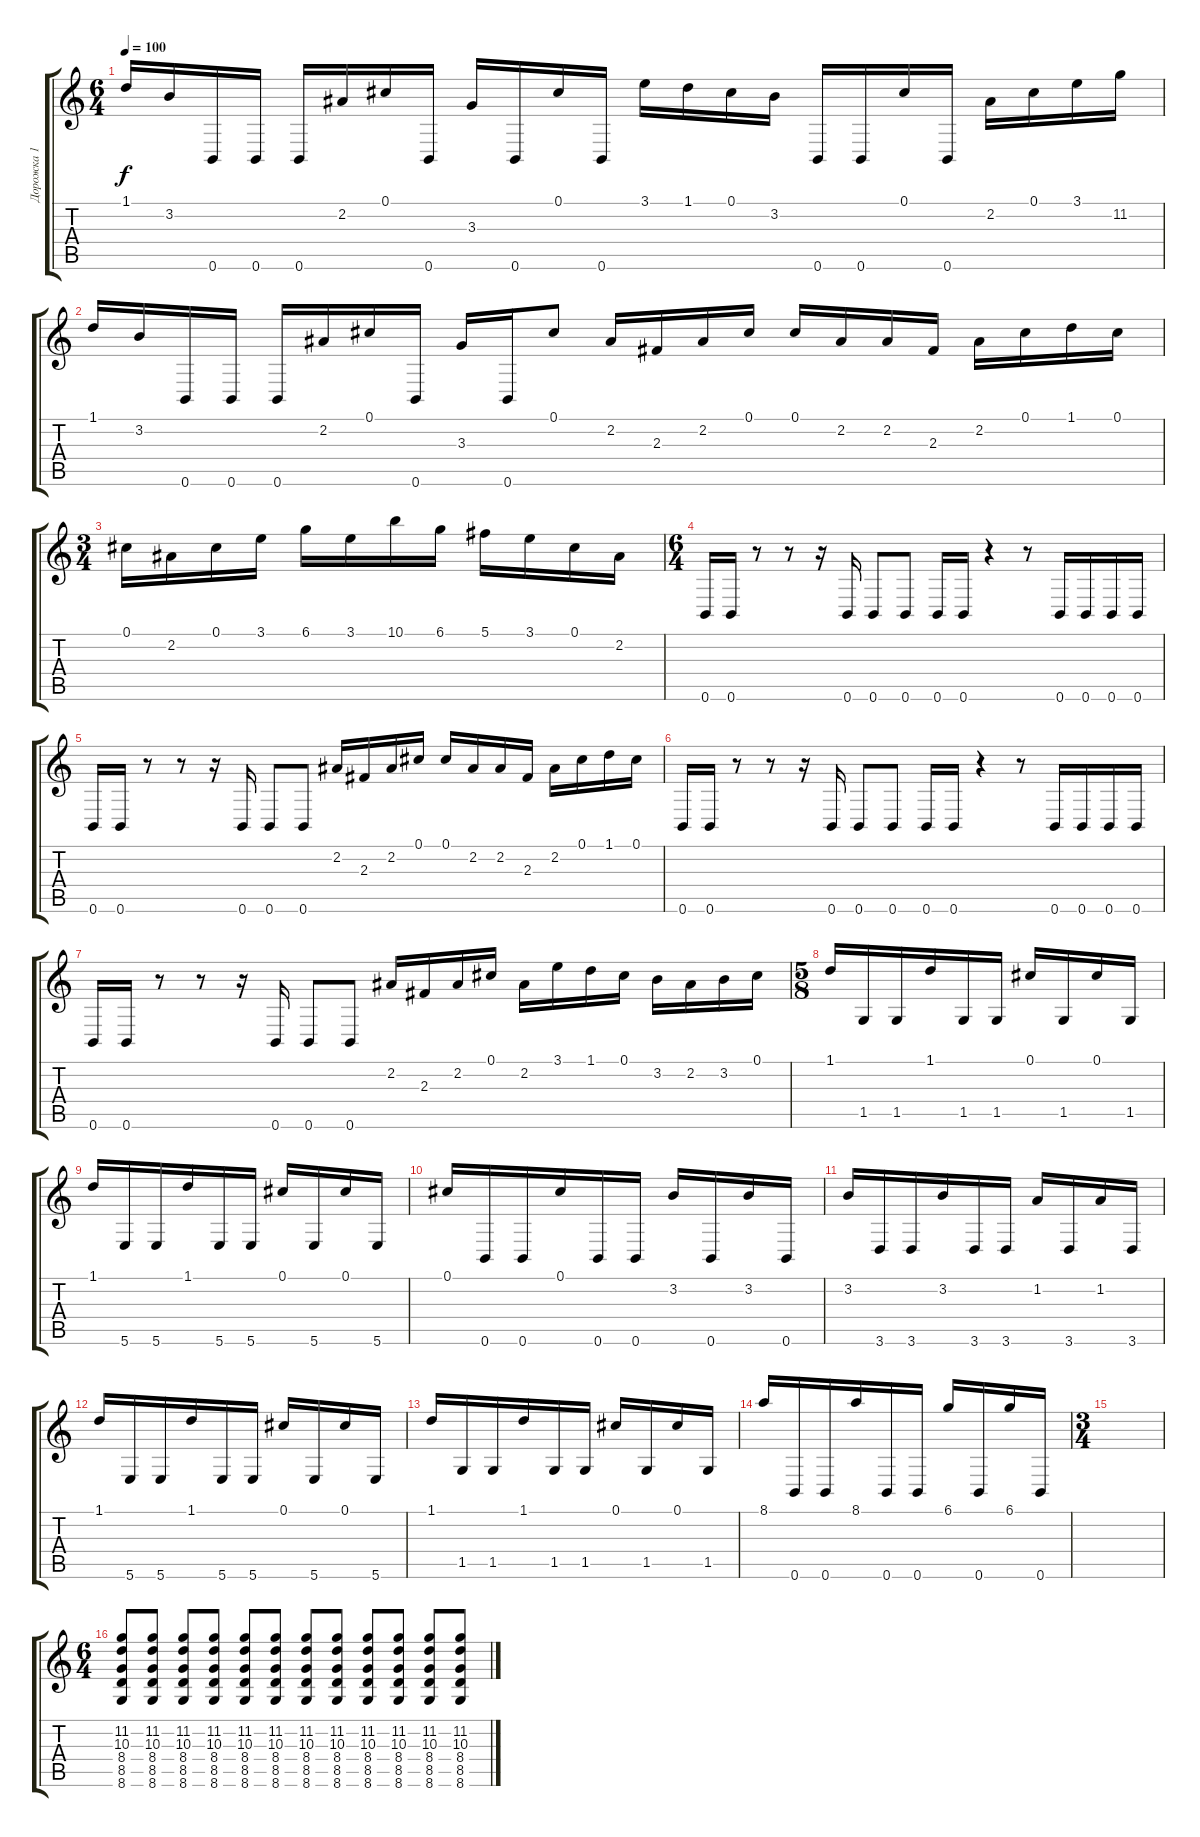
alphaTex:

\track ("Дорожка 1" "Дорожка 1") {instrument distortionguitar}
\staff {score tabs}
\tuning (Db4 Ab3 E3 B2 Gb2 B1) {hide}
\ts (6 4)
\tempo 100
\clef g2
\ks c
1.1.16{dy f} 3.2.16 0.6.16 0.6.16 0.6.16 2.2.16 0.1.16 0.6.16 3.3.16 0.6.16 0.1.16 0.6.16 3.1.16 1.1.16 0.1.16 3.2.16 0.6.16 0.6.16 0.1.16 0.6.16 2.2.16 0.1.16 3.1.16 11.2.16 |
1.1.16 3.2.16 0.6.16 0.6.16 0.6.16 2.2.16 0.1.16 0.6.16 3.3.16 0.6.16 0.1.8 2.2.16 2.3.16 2.2.16 0.1.16 0.1.16 2.2.16 2.2.16 2.3.16 2.2.16 0.1.16 1.1.16 0.1.16 |
\ts (3 4)
0.1.16 2.2.16 0.1.16 3.1.16 6.1.16 3.1.16 10.1.16 6.1.16 5.1.16 3.1.16 0.1.16 2.2.16 |
\ts (6 4)
0.6.16 0.6.16 r.8 r.8 r.16 0.6.16 0.6.8 0.6.8 0.6.16 0.6.16 r.4 r.8 0.6.16 0.6.16 0.6.16 0.6.16 |
0.6.16 0.6.16 r.8 r.8 r.16 0.6.16 0.6.8 0.6.8 2.2.16 2.3.16 2.2.16 0.1.16 0.1.16 2.2.16 2.2.16 2.3.16 2.2.16 0.1.16 1.1.16 0.1.16 |
0.6.16 0.6.16 r.8 r.8 r.16 0.6.16 0.6.8 0.6.8 0.6.16 0.6.16 r.4 r.8 0.6.16 0.6.16 0.6.16 0.6.16 |
0.6.16 0.6.16 r.8 r.8 r.16 0.6.16 0.6.8 0.6.8 2.2.16 2.3.16 2.2.16 0.1.16 2.2.16 3.1.16 1.1.16 0.1.16 3.2.16 2.2.16 3.2.16 0.1.16 |
\ts (5 8)
1.1.16 1.5.16 1.5.16 1.1.16 1.5.16 1.5.16 0.1.16 1.5.16 0.1.16 1.5.16 |
1.1.16 5.6.16 5.6.16 1.1.16 5.6.16 5.6.16 0.1.16 5.6.16 0.1.16 5.6.16 |
0.1.16 0.6.16 0.6.16 0.1.16 0.6.16 0.6.16 3.2.16 0.6.16 3.2.16 0.6.16 |
3.2.16 3.6.16 3.6.16 3.2.16 3.6.16 3.6.16 1.2.16 3.6.16 1.2.16 3.6.16 |
1.1.16 5.6.16 5.6.16 1.1.16 5.6.16 5.6.16 0.1.16 5.6.16 0.1.16 5.6.16 |
1.1.16 1.5.16 1.5.16 1.1.16 1.5.16 1.5.16 0.1.16 1.5.16 0.1.16 1.5.16 |
8.1.16 0.6.16 0.6.16 8.1.16 0.6.16 0.6.16 6.1.16 0.6.16 6.1.16 0.6.16 |
\ts (3 4)
|
\ts (6 4)
(11.2 10.3 8.4 8.5 8.6).8{volume 11 instrument distortionguitar} (11.2 10.3 8.4 8.5 8.6).8 (11.2 10.3 8.4 8.5 8.6).8 (11.2 10.3 8.4 8.5 8.6).8 (11.2 10.3 8.4 8.5 8.6).8 (11.2 10.3 8.4 8.5 8.6).8 (11.2 10.3 8.4 8.5 8.6).8 (11.2 10.3 8.4 8.5 8.6).8 (11.2 10.3 8.4 8.5 8.6).8 (11.2 10.3 8.4 8.5 8.6).8 (11.2 10.3 8.4 8.5 8.6).8 (11.2 10.3 8.4 8.5 8.6).8
